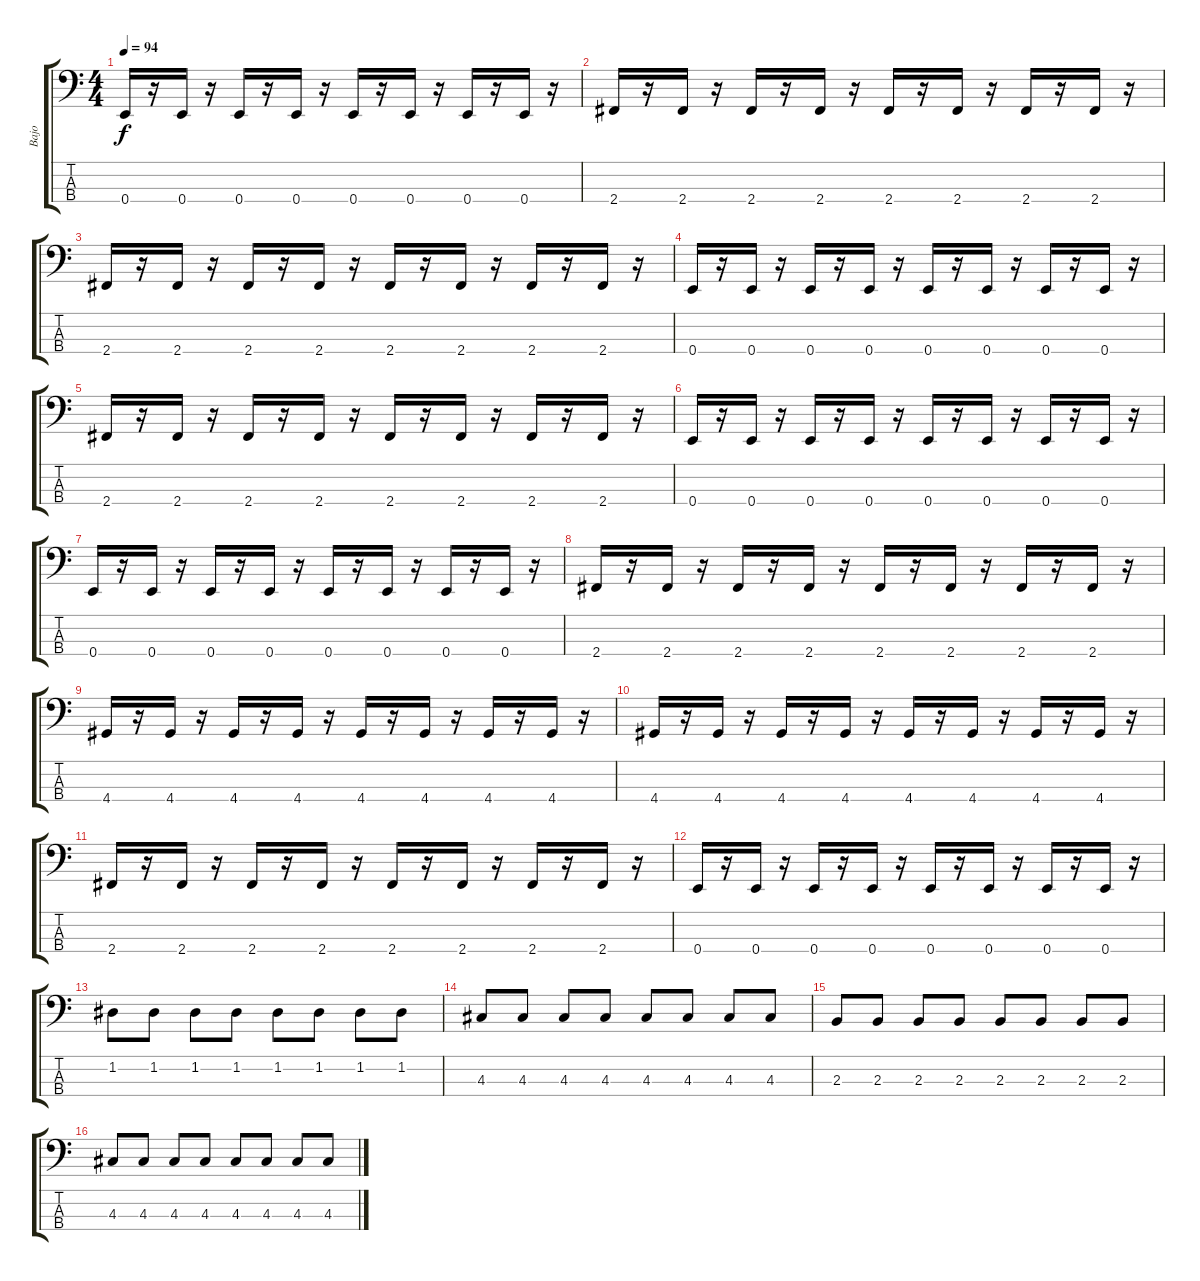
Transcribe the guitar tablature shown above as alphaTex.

\track ("Bajo" "Bajo") {instrument electricbassfinger}
\staff {score tabs}
\tuning (G2 D2 A1 E1) {hide}
\ts (4 4)
\tempo 94
\clef f4
\ks c
0.4.16{dy f} r.16 0.4.16 r.16 0.4.16 r.16 0.4.16 r.16 0.4.16 r.16 0.4.16 r.16 0.4.16 r.16 0.4.16 r.16 |
2.4.16 r.16 2.4.16 r.16 2.4.16 r.16 2.4.16 r.16 2.4.16 r.16 2.4.16 r.16 2.4.16 r.16 2.4.16 r.16 |
2.4.16 r.16 2.4.16 r.16 2.4.16 r.16 2.4.16 r.16 2.4.16 r.16 2.4.16 r.16 2.4.16 r.16 2.4.16 r.16 |
0.4.16 r.16 0.4.16 r.16 0.4.16 r.16 0.4.16 r.16 0.4.16 r.16 0.4.16 r.16 0.4.16 r.16 0.4.16 r.16 |
2.4.16 r.16 2.4.16 r.16 2.4.16 r.16 2.4.16 r.16 2.4.16 r.16 2.4.16 r.16 2.4.16 r.16 2.4.16 r.16 |
0.4.16 r.16 0.4.16 r.16 0.4.16 r.16 0.4.16 r.16 0.4.16 r.16 0.4.16 r.16 0.4.16 r.16 0.4.16 r.16 |
0.4.16 r.16 0.4.16 r.16 0.4.16 r.16 0.4.16 r.16 0.4.16 r.16 0.4.16 r.16 0.4.16 r.16 0.4.16 r.16 |
2.4.16 r.16 2.4.16 r.16 2.4.16 r.16 2.4.16 r.16 2.4.16 r.16 2.4.16 r.16 2.4.16 r.16 2.4.16 r.16 |
4.4.16 r.16 4.4.16 r.16 4.4.16 r.16 4.4.16 r.16 4.4.16 r.16 4.4.16 r.16 4.4.16 r.16 4.4.16 r.16 |
4.4.16 r.16 4.4.16 r.16 4.4.16 r.16 4.4.16 r.16 4.4.16 r.16 4.4.16 r.16 4.4.16 r.16 4.4.16 r.16 |
2.4.16 r.16 2.4.16 r.16 2.4.16 r.16 2.4.16 r.16 2.4.16 r.16 2.4.16 r.16 2.4.16 r.16 2.4.16 r.16 |
0.4.16 r.16 0.4.16 r.16 0.4.16 r.16 0.4.16 r.16 0.4.16 r.16 0.4.16 r.16 0.4.16 r.16 0.4.16 r.16 |
1.2.8 1.2.8 1.2.8 1.2.8 1.2.8 1.2.8 1.2.8 1.2.8 |
4.3.8 4.3.8 4.3.8 4.3.8 4.3.8 4.3.8 4.3.8 4.3.8 |
2.3.8 2.3.8 2.3.8 2.3.8 2.3.8 2.3.8 2.3.8 2.3.8 |
4.3.8 4.3.8 4.3.8 4.3.8 4.3.8 4.3.8 4.3.8 4.3.8
